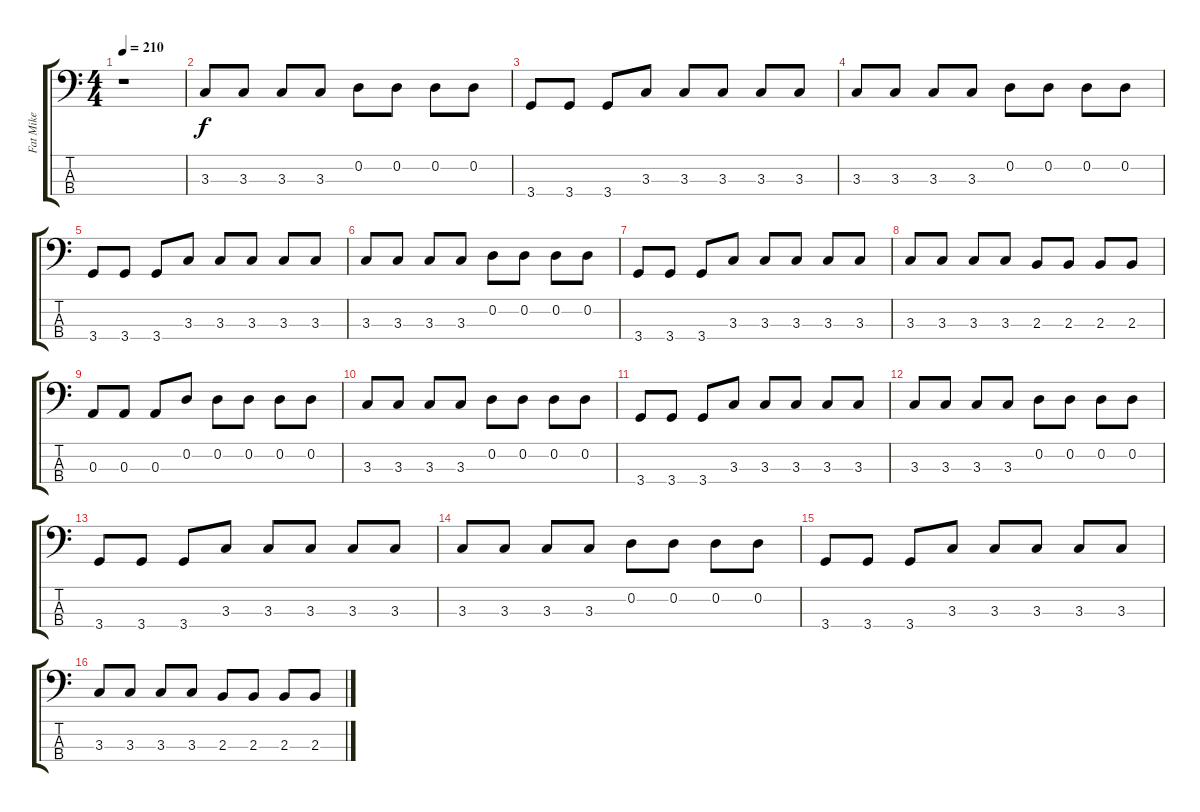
\track ("Fat Mike" "Fat Mike") {instrument electricbassfinger}
\staff {score tabs}
\tuning (G2 D2 A1 E1) {hide}
\ts (4 4)
\tempo 210
\clef f4
\ks c
r.1{dy f instrument electricbassfinger} |
3.3.8 3.3.8 3.3.8 3.3.8 0.2.8 0.2.8 0.2.8 0.2.8 |
3.4.8 3.4.8 3.4.8 3.3.8 3.3.8 3.3.8 3.3.8 3.3.8 |
3.3.8 3.3.8 3.3.8 3.3.8 0.2.8 0.2.8 0.2.8 0.2.8 |
3.4.8 3.4.8 3.4.8 3.3.8 3.3.8 3.3.8 3.3.8 3.3.8 |
3.3.8 3.3.8 3.3.8 3.3.8 0.2.8 0.2.8 0.2.8 0.2.8 |
3.4.8 3.4.8 3.4.8 3.3.8 3.3.8 3.3.8 3.3.8 3.3.8 |
3.3.8 3.3.8 3.3.8 3.3.8 2.3.8 2.3.8 2.3.8 2.3.8 |
0.3.8 0.3.8 0.3.8 0.2.8 0.2.8 0.2.8 0.2.8 0.2.8 |
3.3.8 3.3.8 3.3.8 3.3.8 0.2.8 0.2.8 0.2.8 0.2.8 |
3.4.8 3.4.8 3.4.8 3.3.8 3.3.8 3.3.8 3.3.8 3.3.8 |
3.3.8 3.3.8 3.3.8 3.3.8 0.2.8 0.2.8 0.2.8 0.2.8 |
3.4.8 3.4.8 3.4.8 3.3.8 3.3.8 3.3.8 3.3.8 3.3.8 |
3.3.8 3.3.8 3.3.8 3.3.8 0.2.8 0.2.8 0.2.8 0.2.8 |
3.4.8 3.4.8 3.4.8 3.3.8 3.3.8 3.3.8 3.3.8 3.3.8 |
3.3.8 3.3.8 3.3.8 3.3.8 2.3.8 2.3.8 2.3.8 2.3.8
